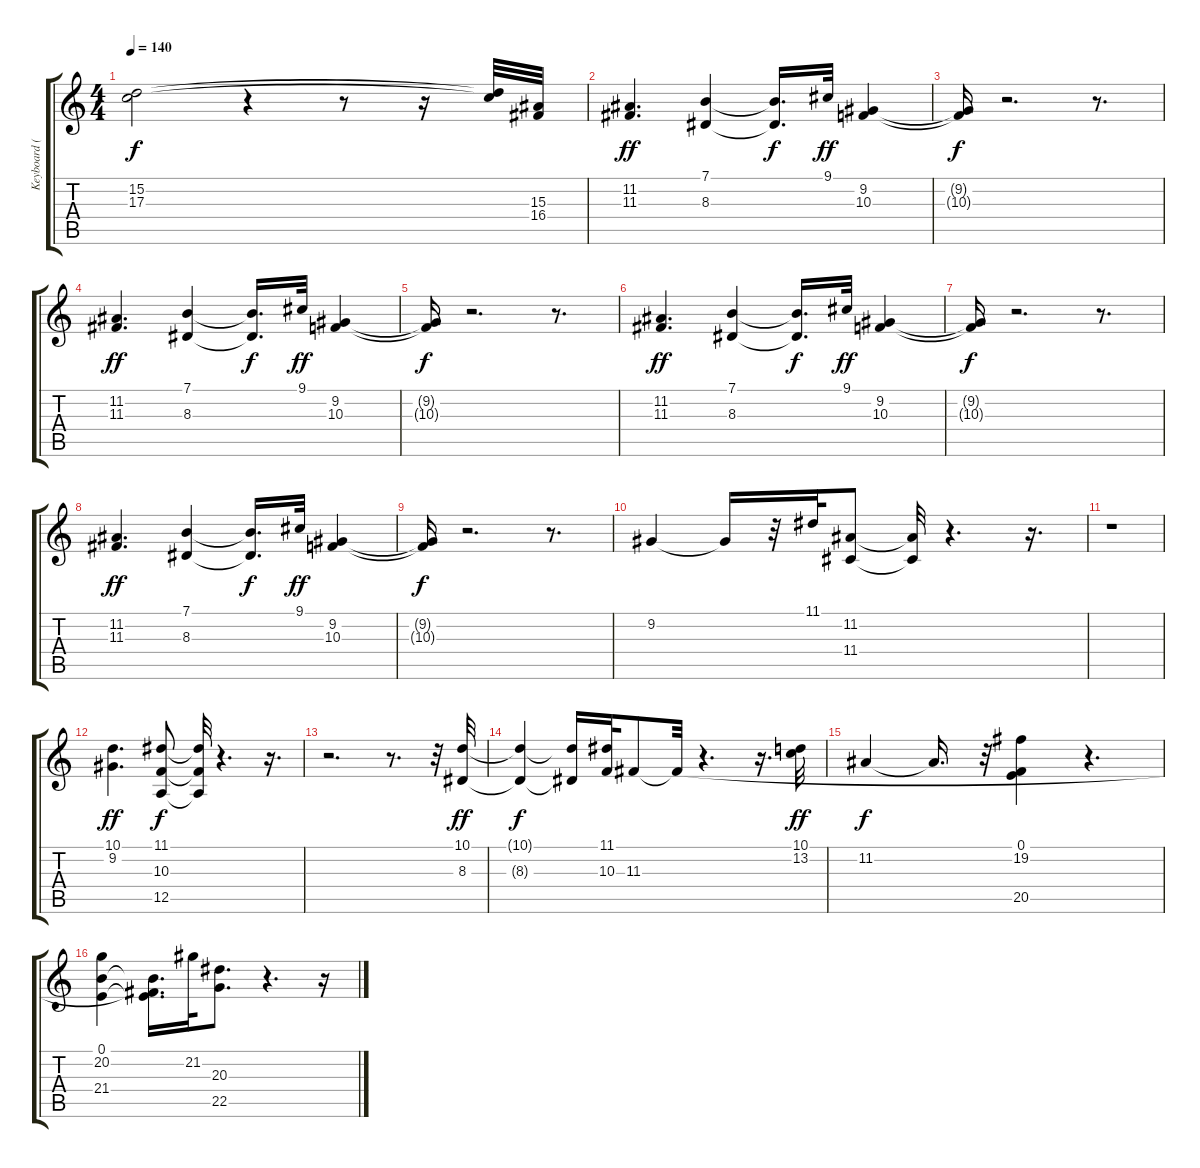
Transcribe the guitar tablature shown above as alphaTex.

\track ("Keyboard (left hand)" "Keyboard (") {instrument churchorgan}
\staff {score tabs}
\tuning (E4 B3 G3 D3 A2 E2) {hide}
\ts (4 4)
\tempo 140
\clef g2
\ks c
(15.2 17.3).2{dy f} r.4 r.8 r.16 (15.2{t} 17.3{t}).32 (15.3 16.4).32 |
(11.2 11.3).4{d dy ff} (7.1 8.3).4 (7.1{t} 8.3{t}).16{d dy f} 9.1.32{dy ff} (9.2 10.3).4 |
(9.2{t} 10.3{t}).16{dy f} r.2{d} r.8{d} |
(11.2 11.3).4{d dy ff} (7.1 8.3).4 (7.1{t} 8.3{t}).16{d dy f} 9.1.32{dy ff} (9.2 10.3).4 |
(9.2{t} 10.3{t}).16{dy f} r.2{d} r.8{d} |
(11.2 11.3).4{d dy ff} (7.1 8.3).4 (7.1{t} 8.3{t}).16{d dy f} 9.1.32{dy ff} (9.2 10.3).4 |
(9.2{t} 10.3{t}).16{dy f} r.2{d} r.8{d} |
(11.2 11.3).4{d dy ff} (7.1 8.3).4 (7.1{t} 8.3{t}).16{d dy f} 9.1.32{dy ff} (9.2 10.3).4 |
(9.2{t} 10.3{t}).16{dy f} r.2{d} r.8{d} |
9.2.4 9.2{t}.16 r.32 11.1.32 (11.2 11.4).8 (11.2{t} 11.4{t}).32 r.4{d} r.16{d} |
r.1 |
(10.1 9.2).4{d dy ff} (11.1 10.3 12.5).8{dy f} (11.1{t} 10.3{t} 12.5{t}).32 r.4{d} r.16{d} |
r.2{d} r.8{d} r.32 (10.1 8.3).32{dy ff} |
(10.1{t} 8.3{t}).4{dy f} (10.1{t} 8.3{t}).16 (11.1 10.3).32 11.3.8 11.3{t}.32 r.4{d} r.16{d} (10.1 13.2).32{dy ff} |
11.2.4{dy f} 11.2{t}.16{d} r.32 (0.1 19.2 20.5).4 r.4{d} |
(0.1 20.2 21.4).4 (0.1{t} 11.3{t} 21.4{t}).16{d} 21.2.32 (20.3 22.5).8{d} r.4{d} r.16
